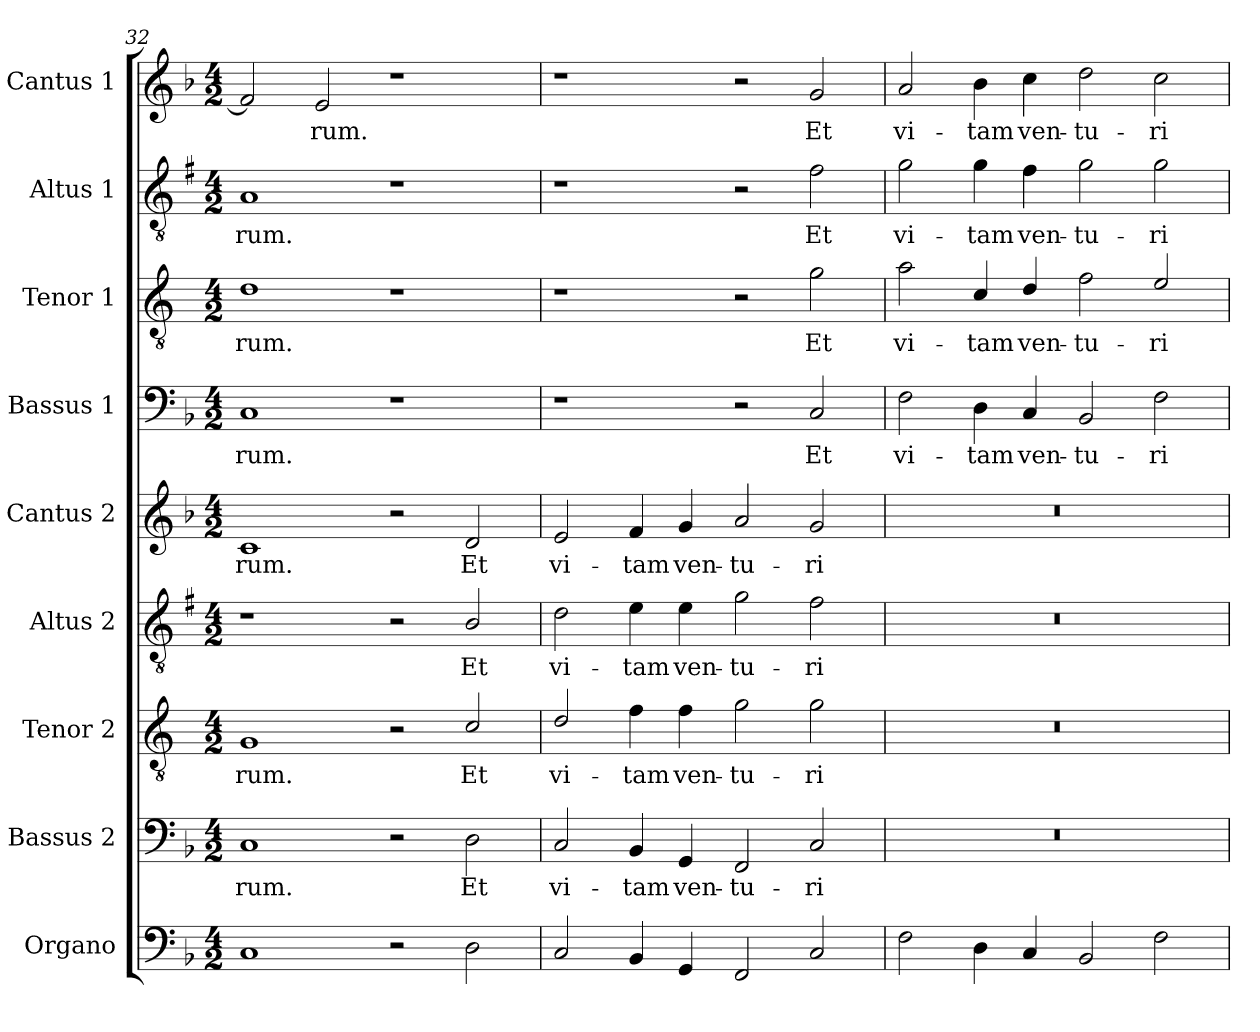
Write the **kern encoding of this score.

**kern	**kern	**text	**kern	**text	**kern	**text	**kern	**text	**kern	**text	**kern	**text	**kern	**text	**kern	**text
*part9	*part8	*part8	*part7	*part7	*part6	*part6	*part5	*part5	*part4	*part4	*part3	*part3	*part2	*part2	*part1	*part1
*staff9	*staff8	*staff8	*staff7	*staff7	*staff6	*staff6	*staff5	*staff5	*staff4	*staff4	*staff3	*staff3	*staff2	*staff2	*staff1	*staff1
*I"Organo	*I"Bassus 2	*	*I"Tenor 2	*	*I"Altus 2	*	*I"Cantus 2	*	*I"Bassus 1	*	*I"Tenor 1	*	*I"Altus 1	*	*I"Cantus 1	*
*I'Org	*I'B 2	*	*I'T 2	*	*I'A 2	*	*I'C 2	*	*I'B 1	*	*I'T 1	*	*I'A 1	*	*I'C 1	*
*clefF4	*clefF4	*	*clefGv2	*	*clefGv2	*	*clefG2	*	*clefF4	*	*clefGv2	*	*clefGv2	*	*clefG2	*
*	*	*	*ITrd4c7	*	*ITrd1c2	*	*	*	*	*	*ITrd4c7	*	*ITrd1c2	*	*	*
*k[b-]	*k[b-]	*	*k[b-]	*	*k[b-]	*	*k[b-]	*	*k[b-]	*	*k[b-]	*	*k[b-]	*	*k[b-]	*
*F:	*F:	*	*F:	*	*F:	*	*F:	*	*F:	*	*F:	*	*F:	*	*F:	*
*M4/2	*M4/2	*	*M4/2	*	*M4/2	*	*M4/2	*	*M4/2	*	*M4/2	*	*M4/2	*	*M4/2	*
=32	=32	=32	=32	=32	=32	=32	=32	=32	=32	=32	=32	=32	=32	=32	=32	=32
!	!	!LO:LY:b	!	!LO:LY:b	!	!	!	!LO:LY:b	!	!LO:LY:b	!	!LO:LY:b	!	!LO:LY:b	!	!
1C	1C	-rum.	1C	-rum.	1r	.	1c	-rum.	1C	-rum.	1G	-rum.	1G	-rum.	2f/]	.
!	!	!	!	!	!	!	!	!	!	!	!	!	!	!	!	!LO:LY:b
.	.	.	.	.	.	.	.	.	.	.	.	.	.	.	2e/	-rum.
2r	2r	.	2r	.	2r	.	2r	.	1r	.	1r	.	1r	.	1r	.
!	!	!LO:LY:b	!	!LO:LY:b	!	!LO:LY:b	!	!LO:LY:b	!	!	!	!	!	!	!	!
2D\	2D\	Et	2F/	Et	2A/	Et	2d/	Et	.	.	.	.	.	.	.	.
=33	=33	=33	=33	=33	=33	=33	=33	=33	=33	=33	=33	=33	=33	=33	=33	=33
!	!	!LO:LY:b	!	!LO:LY:b	!	!LO:LY:b	!	!LO:LY:b	!	!	!	!	!	!	!	!
2C/	2C/	vi-	2G/	vi-	2c\	vi-	2e/	vi-	1r	.	1r	.	1r	.	1r	.
!	!	!LO:LY:b	!	!LO:LY:b	!	!LO:LY:b	!	!LO:LY:b	!	!	!	!	!	!	!	!
4BB-/	4BB-/	-tam	4B-\	-tam	4d\	-tam	4f/	-tam	.	.	.	.	.	.	.	.
!	!	!LO:LY:b	!	!LO:LY:b	!	!LO:LY:b	!	!LO:LY:b	!	!	!	!	!	!	!	!
4GG/	4GG/	ven-	4B-\	ven-	4d\	ven-	4g/	ven-	.	.	.	.	.	.	.	.
!	!	!LO:LY:b	!	!LO:LY:b	!	!LO:LY:b	!	!LO:LY:b	!	!	!	!	!	!	!	!
2FF/	2FF/	-tu-	2c\	-tu-	2f\	-tu-	2a/	-tu-	2r	.	2r	.	2r	.	2r	.
!	!	!LO:LY:b	!	!LO:LY:b	!	!LO:LY:b	!	!LO:LY:b	!	!LO:LY:b	!	!LO:LY:b	!	!LO:LY:b	!	!LO:LY:b
2C/	2C/	-ri	2c\	-ri	2e\	-ri	2g/	-ri	2C/	Et	2c\	Et	2e\	Et	2g/	Et
!!LO:PB:g=z
=34	=34	=34	=34	=34	=34	=34	=34	=34	=34	=34	=34	=34	=34	=34	=34	=34
!	!	!	!	!	!	!	!	!	!	!LO:LY:b	!	!LO:LY:b	!	!LO:LY:b	!	!LO:LY:b
2F\	0r	.	0r	.	0r	.	0r	.	2F\	vi-	2d\	vi-	2f\	vi-	2a/	vi-
!	!	!	!	!	!	!	!	!	!	!LO:LY:b	!	!LO:LY:b	!	!LO:LY:b	!	!LO:LY:b
4D\	.	.	.	.	.	.	.	.	4D\	-tam	4F/	-tam	4f\	-tam	4b-\	-tam
!	!	!	!	!	!	!	!	!	!	!LO:LY:b	!	!LO:LY:b	!	!LO:LY:b	!	!LO:LY:b
4C/	.	.	.	.	.	.	.	.	4C/	ven-	4G/	ven-	4e\	ven-	4cc\	ven-
!	!	!	!	!	!	!	!	!	!	!LO:LY:b	!	!LO:LY:b	!	!LO:LY:b	!	!LO:LY:b
2BB-/	.	.	.	.	.	.	.	.	2BB-/	-tu-	2B-\	-tu-	2f\	-tu-	2dd\	-tu-
!	!	!	!	!	!	!	!	!	!	!LO:LY:b	!	!LO:LY:b	!	!LO:LY:b	!	!LO:LY:b
2F\	.	.	.	.	.	.	.	.	2F\	-ri	2A/	-ri	2f\	-ri	2cc\	-ri
=	=	=	=	=	=	=	=	=	=	=	=	=	=	=	=	=
*-	*-	*-	*-	*-	*-	*-	*-	*-	*-	*-	*-	*-	*-	*-	*-	*-
